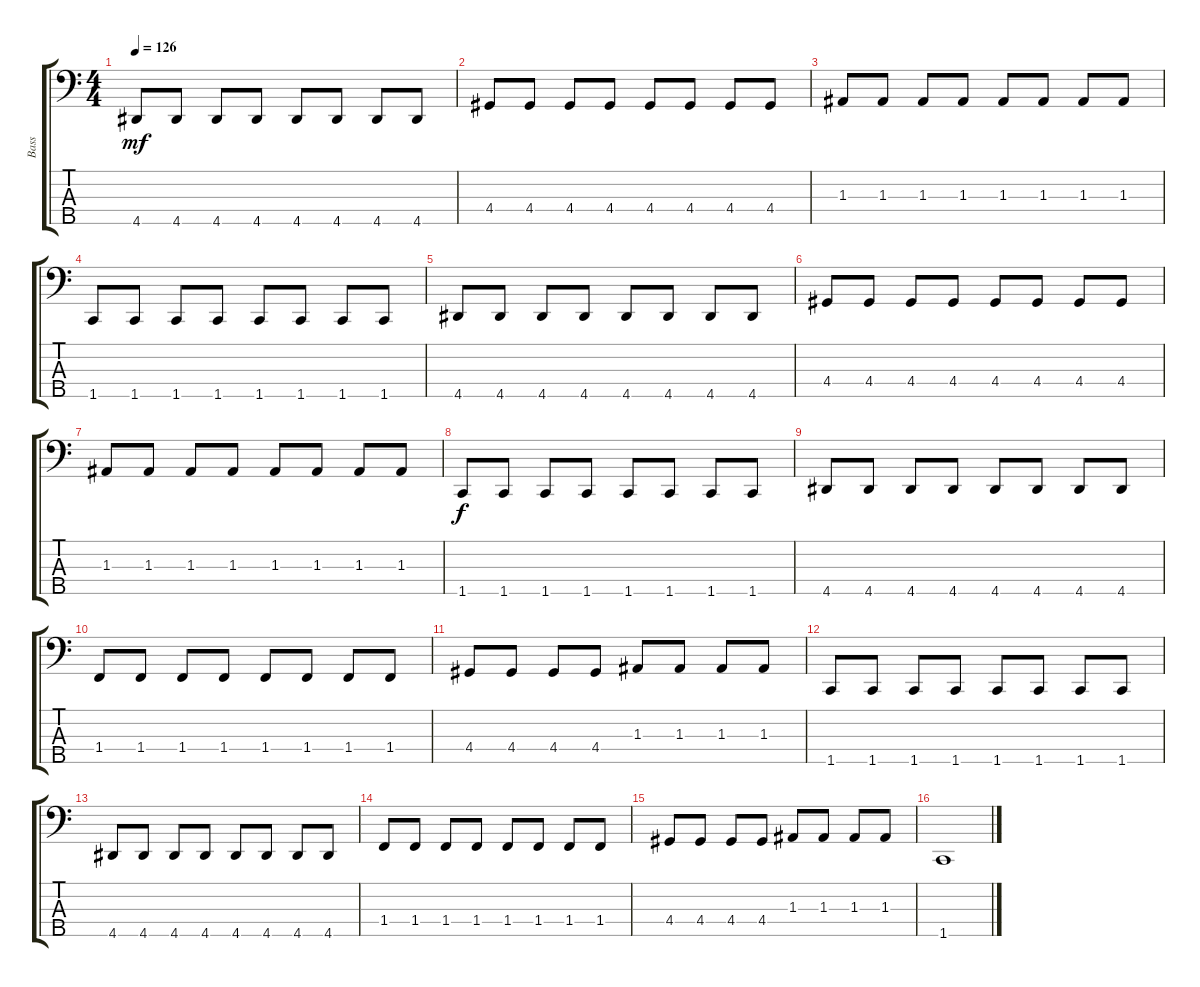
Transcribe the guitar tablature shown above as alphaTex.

\track ("Bass" "Bass") {instrument electricbassfinger}
\staff {score tabs}
\tuning (G2 D2 A1 E1 B0) {hide}
\ts (4 4)
\tempo 126
\clef f4
\ks c
4.5.8{dy mf} 4.5.8 4.5.8 4.5.8 4.5.8 4.5.8 4.5.8 4.5.8 |
4.4.8 4.4.8 4.4.8 4.4.8 4.4.8 4.4.8 4.4.8 4.4.8 |
1.3.8 1.3.8 1.3.8 1.3.8 1.3.8 1.3.8 1.3.8 1.3.8 |
1.5.8 1.5.8 1.5.8 1.5.8 1.5.8 1.5.8 1.5.8 1.5.8 |
4.5.8 4.5.8 4.5.8 4.5.8 4.5.8 4.5.8 4.5.8 4.5.8 |
4.4.8 4.4.8 4.4.8 4.4.8 4.4.8 4.4.8 4.4.8 4.4.8 |
1.3.8 1.3.8 1.3.8 1.3.8 1.3.8 1.3.8 1.3.8 1.3.8 |
1.5.8{dy f} 1.5.8 1.5.8 1.5.8 1.5.8 1.5.8 1.5.8 1.5.8 |
4.5.8 4.5.8 4.5.8 4.5.8 4.5.8 4.5.8 4.5.8 4.5.8 |
1.4.8 1.4.8 1.4.8 1.4.8 1.4.8 1.4.8 1.4.8 1.4.8 |
4.4.8 4.4.8 4.4.8 4.4.8 1.3.8 1.3.8 1.3.8 1.3.8 |
1.5.8 1.5.8 1.5.8 1.5.8 1.5.8 1.5.8 1.5.8 1.5.8 |
4.5.8 4.5.8 4.5.8 4.5.8 4.5.8 4.5.8 4.5.8 4.5.8 |
1.4.8 1.4.8 1.4.8 1.4.8 1.4.8 1.4.8 1.4.8 1.4.8 |
4.4.8 4.4.8 4.4.8 4.4.8 1.3.8 1.3.8 1.3.8 1.3.8 |
1.5.1
